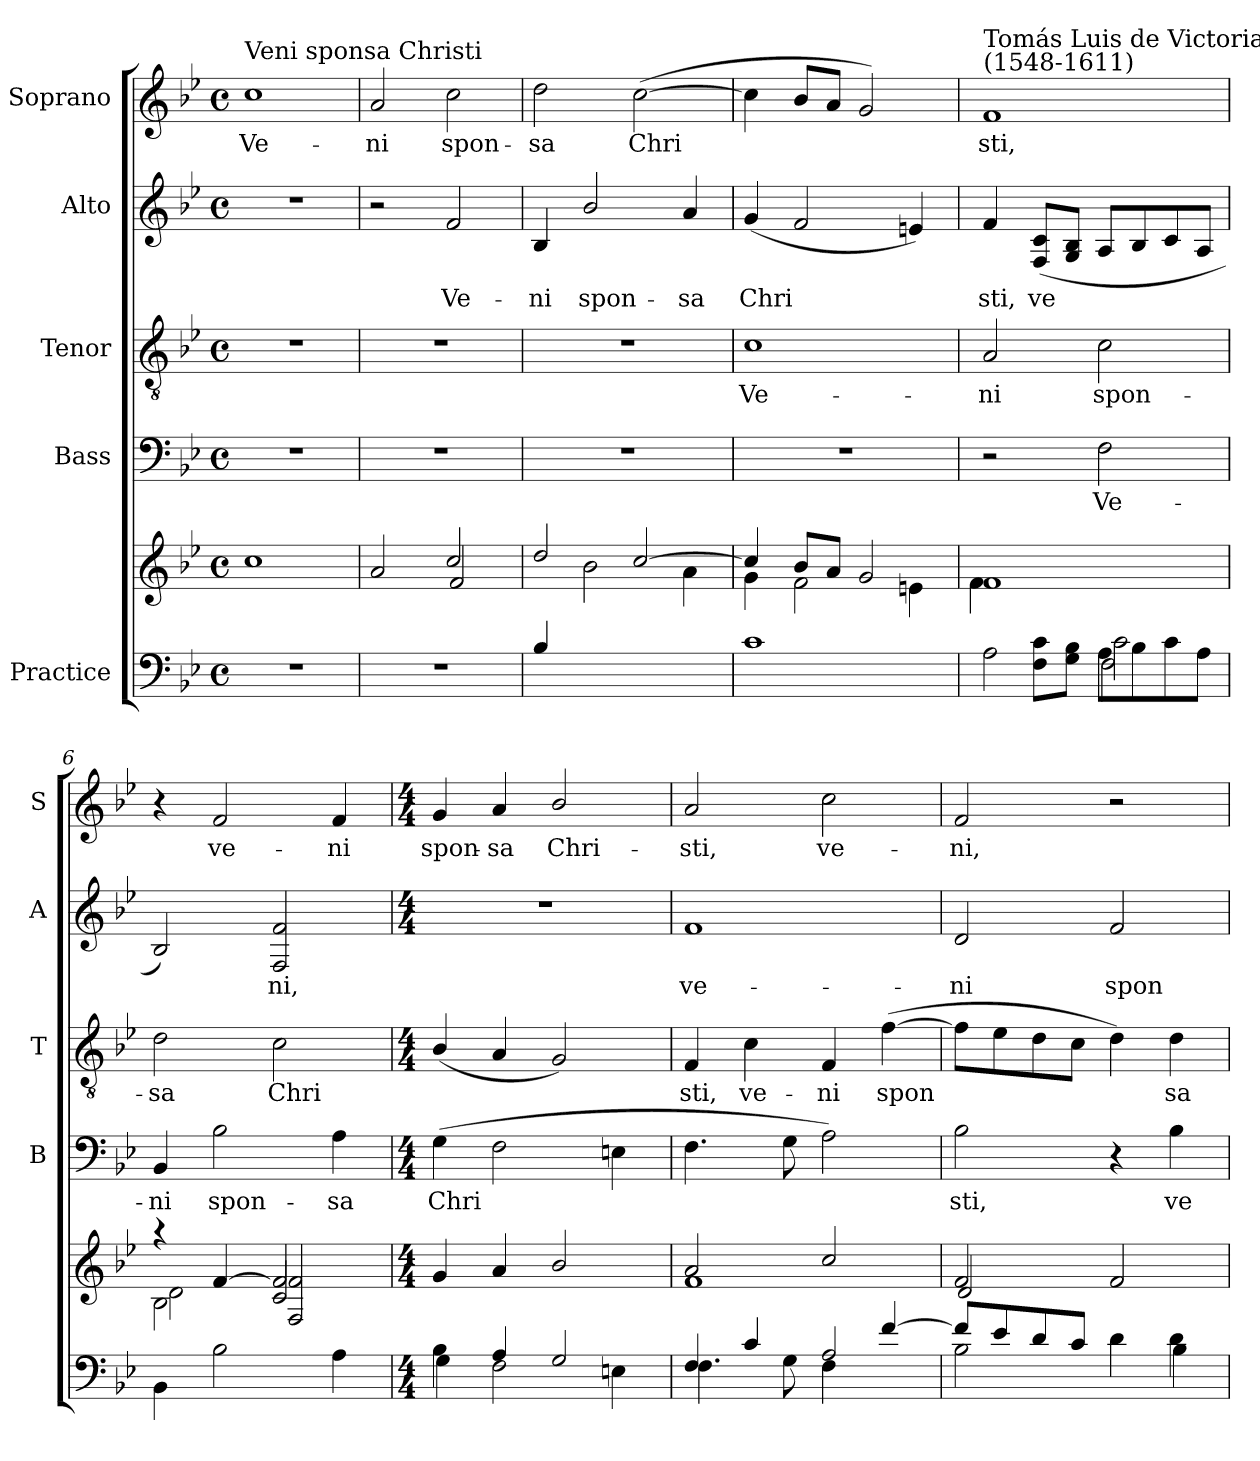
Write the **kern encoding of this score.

**kern	**kern	**kern	**text	**kern	**text	**kern	**text	**kern	**text
*part5	*part5	*part4	*part4	*part3	*part3	*part2	*part2	*part1	*part1
*staff6	*staff5	*staff4	*staff4	*staff3	*staff3	*staff2	*staff2	*staff1	*staff1
*I"Practice	*	*I"Bass	*	*I"Tenor	*	*I"Alto	*	*I"Soprano	*
*	*	*I'B	*	*I'T	*	*I'A	*	*I'S	*
*clefF4	*clefG2	*clefF4	*	*clefGv2	*	*clefG2	*	*clefG2	*
*k[b-e-]	*k[b-e-]	*k[b-e-]	*	*k[b-e-]	*	*k[b-e-]	*	*k[b-e-]	*
*B-:	*B-:	*B-:	*	*B-:	*	*B-:	*	*B-:	*
*M4/4	*M4/4	*M4/4	*	*M4/4	*	*M4/4	*	*M4/4	*
*met(c)	*met(c)	*met(c)	*	*met(c)	*	*met(c)	*	*met(c)	*
=1	=1	=1	=1	=1	=1	=1	=1	=1	=1
*	*^	*	*	*	*	*	*	*	*
!	!	!	!	!	!	!	!	!	!LO:TX:a:t=Veni sponsa Christi	!
!	!	!	!	!	!	!	!	!	!	!LO:LY:b
1r	1cc	1ryy	1r	.	1r	.	1r	.	1cc	Ve-
=2	=2	=2	=2	=2	=2	=2	=2	=2	=2	=2
!	!	!	!	!	!	!	!	!	!	!LO:LY:b
1r	2a/	2ryy	1r	.	1r	.	2r	.	2a/	-ni
!	!	!	!	!	!	!	!	!LO:LY:b	!	!LO:LY:b
.	2cc/	2f/	.	.	.	.	2f/	Ve-	2cc\	spon-
=3	=3	=3	=3	=3	=3	=3	=3	=3	=3	=3
*^	*	*	*	*	*	*	*	*	*	*
*	*^	*	*	*	*	*	*	*	*	*	*
!	!	!	!	!	!	!	!	!	!	!LO:LY:b	!	!LO:LY:b
4B-/	1ryy	1ryy	2dd/	4ryy	1r	.	1r	.	4B-/	-ni	2dd\	-sa
!	!	!	!	!	!	!	!	!	!	!LO:LY:b	!	!
2.ryy	.	.	.	2b-\	.	.	.	.	2b-/	spon-	.	.
!	!	!	!	!	!	!	!	!	!	!	!	!LO:LY:b
.	.	.	[2cc/	.	.	.	.	.	.	.	(<[2cc\	Chri­
!	!	!	!	!	!	!	!	!	!	!LO:LY:b	!	!
.	.	.	.	4a\	.	.	.	.	4a/	-sa	.	.
*	*v	*v	*	*	*	*	*	*	*	*	*	*
=4	=4	=4	=4	=4	=4	=4	=4	=4	=4	=4	=4
!	!	!	!	!	!	!	!LO:LY:b	!	!LO:LY:b	!	!
1c	1ryy	4cc/]	4g\	1r	.	1c	Ve-	(<4g/	Chri­	4cc\]	.
.	.	8b-/L	2f\	.	.	.	.	2f/	.	8b-/L	.
.	.	8a/J	.	.	.	.	.	.	.	8a/J	.
.	.	2g/	.	.	.	.	.	.	.	2g/)	.
.	.	.	4en\	.	.	.	.	4en/)	.	.	.
=5	=5	=5	=5	=5	=5	=5	=5	=5	=5	=5	=5
*	*^	*	*	*	*	*	*	*	*	*	*
!	!	!	!	!	!	!	!	!	!	!	!LO:TX:a:t=Tomás Luis de Victoria\n(1548-1611)	!
!	!	!	!	!	!	!	!	!LO:LY:b	!	!LO:LY:b	!	!LO:LY:b
4ryy	2A\	2ryy	1f	4f\	2r	.	2A/	-ni	4f/	sti,	1f	sti,
!	!	!	!	!	!	!	!	!	!	!LO:LY:b	!	!
8F\ 8c\L	.	.	.	2.ryy	.	.	.	.	(<8F/ 8c/L	ve­	.	.
8G\ 8B-\J	.	.	.	.	.	.	.	.	8G/ 8B-/J	.	.	.
!	!	!	!	!	!	!LO:LY:b	!	!LO:LY:b	!	!	!	!
8A\L	2c\	2F\	.	.	2F\	Ve-	2c\	spon-	8A/L	.	.	.
8B-\	.	.	.	.	.	.	.	.	8B-/	.	.	.
8c\	.	.	.	.	.	.	.	.	8c/	.	.	.
8A\J	.	.	.	.	.	.	.	.	8A/J	.	.	.
*v	*v	*v	*	*	*	*	*	*	*	*	*	*
=6	=6	=6	=6	=6	=6	=6	=6	=6	=6	=6
*	*	*^	*	*	*	*	*	*	*	*
!	!	!	!	!	!LO:LY:b	!	!LO:LY:b	!	!	!	!
4BB-\	4raa	2B-\	2d\	4BB-/	-ni	2d\	-sa	2B-/)	.	4r	.
!	!	!	!	!	!LO:LY:b	!	!	!	!	!	!LO:LY:b
2B-\	[>4f/	.	.	2B-\	spon-	.	.	.	.	2f/	ve-
!	!	!	!	!	!	!	!LO:LY:b	!	!LO:LY:b	!	!
.	2f/]	2F/ 2f/	2c/	.	.	2c\	Chri­	2F/ 2f/	ni,	.	.
!	!	!	!	!	!LO:LY:b	!	!	!	!	!	!LO:LY:b
4A\	.	.	.	4A\	-sa	.	.	.	.	4f/	-ni
*	*v	*v	*v	*	*	*	*	*	*	*	*
!!LO:LB:g=z
=7	=7	=7	=7	=7	=7	=7	=7	=7	=7
*M4/4	*M4/4	*M4/4	*	*M4/4	*	*M4/4	*	*M4/4	*
*^	*^	*	*	*	*	*	*	*	*
!	!	!	!	!	!LO:LY:b	!	!	!	!	!	!LO:LY:b
4B-\	4G\	4g/	1ryy	(>4G\	Chri­	(<4B-/	.	1r	.	4g/	spon-
!	!	!	!	!	!	!	!	!	!	!	!LO:LY:b
4A/	2F\	4a/	.	2F\	.	4A/	.	.	.	4a/	-sa
!	!	!	!	!	!	!	!	!	!	!	!LO:LY:b
2G/	.	2b-/	.	.	.	2G/)	.	.	.	2b-/	Chri-
.	4En\	.	.	4En\	.	.	.	.	.	.	.
=8	=8	=8	=8	=8	=8	=8	=8	=8	=8	=8	=8
!	!	!	!	!	!	!	!LO:LY:b	!	!LO:LY:b	!	!LO:LY:b
4F/	4.F\	2a/	1f	4.F\	.	4F/	sti,	1f	ve-	2a/	-sti,
!	!	!	!	!	!	!	!LO:LY:b	!	!	!	!
4c/	.	.	.	.	.	4c\	ve-	.	.	.	.
.	8G\	.	.	8G\	.	.	.	.	.	.	.
!	!	!	!	!	!	!	!LO:LY:b	!	!	!	!LO:LY:b
4F\	2A/	2cc/	.	2A\)	.	4F/	-ni	.	.	2cc\	ve-
!	!	!	!	!	!	!	!LO:LY:b	!	!	!	!
[>4f/	.	.	.	.	.	(>[4f\	spon­	.	.	.	.
=9	=9	=9	=9	=9	=9	=9	=9	=9	=9	=9	=9
!	!	!	!	!	!LO:LY:b	!	!	!	!LO:LY:b	!	!LO:LY:b
8f/L]	2B-\	2f/	2d/	2B-\	sti,	8f\L]	.	2d/	-ni	2f/	-ni,
8e-/	.	.	.	.	.	8e-\	.	.	.	.	.
8d/	.	.	.	.	.	8d\	.	.	.	.	.
8c/J	.	.	.	.	.	8c\J	.	.	.	.	.
!	!	!	!	!	!	!	!	!	!LO:LY:b	!	!
4d\	4ryy	2ryy	2f/	4r	.	4d\)	.	2f/	spon-	2r	.
!	!	!	!	!	!LO:LY:b	!	!LO:LY:b	!	!	!	!
4d\	4B-\	.	.	4B-\	ve-	4d\	sa	.	.	.	.
*v	*v	*	*	*	*	*	*	*	*	*	*
*	*v	*v	*	*	*	*	*	*	*	*
=	=	=	=	=	=	=	=	=	=
*-	*-	*-	*-	*-	*-	*-	*-	*-	*-
